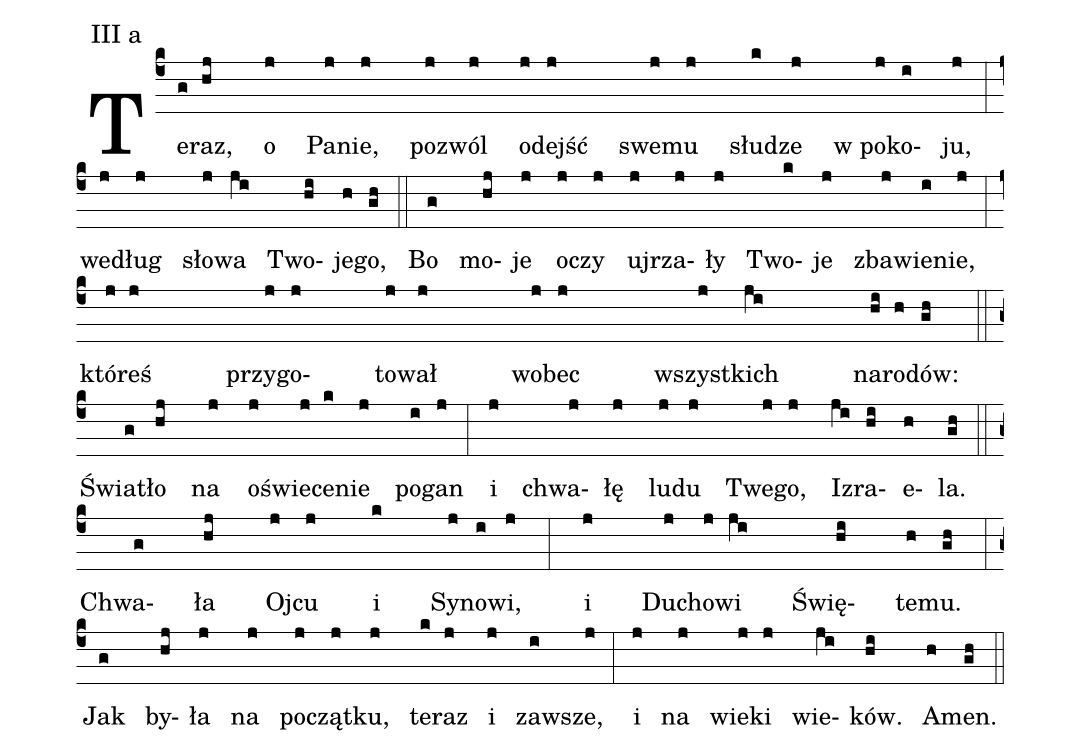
annotation: III a;
%%
(c4)Te(g)raz,(hj) o(j) Pa(j)nie,(j) po(j)zwól(j) o(j)dejść(j) swe(j)mu(j) słu(k)dze(j) w po(j)ko(i)ju,(j) (:) (z)
we(j)dług(j) sło(j)wa(ji) Two(hi)je(h)go,(gh) (::)

Bo(g) mo(hj)je(j) o(j)czy(j) uj(j)rza(j)ły(j) Two(k)je(j) zba(j)wie(i)nie,(j) (:) (z)
któ(j)reś(j) przy(j)go(j)to(j)wał(j) wo(j)bec(j) wszyst(j)kich(ji) na(hi)ro(h)dów:(gh) (::) (z)

Świa(g)tło(hj) na(j) o(j)świe(j)ce(k)nie(j) po(i)gan(j) (:)
i(j) chwa(j)łę(j) lu(j)du(j) Twe(j)go,(j) I(ji)zra(hi)e(h)la.(gh) (::) (z)

Chwa(g)ła(hj) Oj(j)cu(j) i(k) Sy(j)no(i)wi,(j) (:)
i(j) Du(j)cho(j)wi(ji) Świę(hi)te(h)mu.(gh) (:)  (z)

Jak(g) by(hj)ła(j) na(j) po(j)cząt(j)ku,(j) te(k)raz(j) i(j) za(i)wsze,(j) (:)
i(j) na(j) wie(j)ki(j) wie(ji)ków.(hi) A(h)men.(gh) (::) (z)
